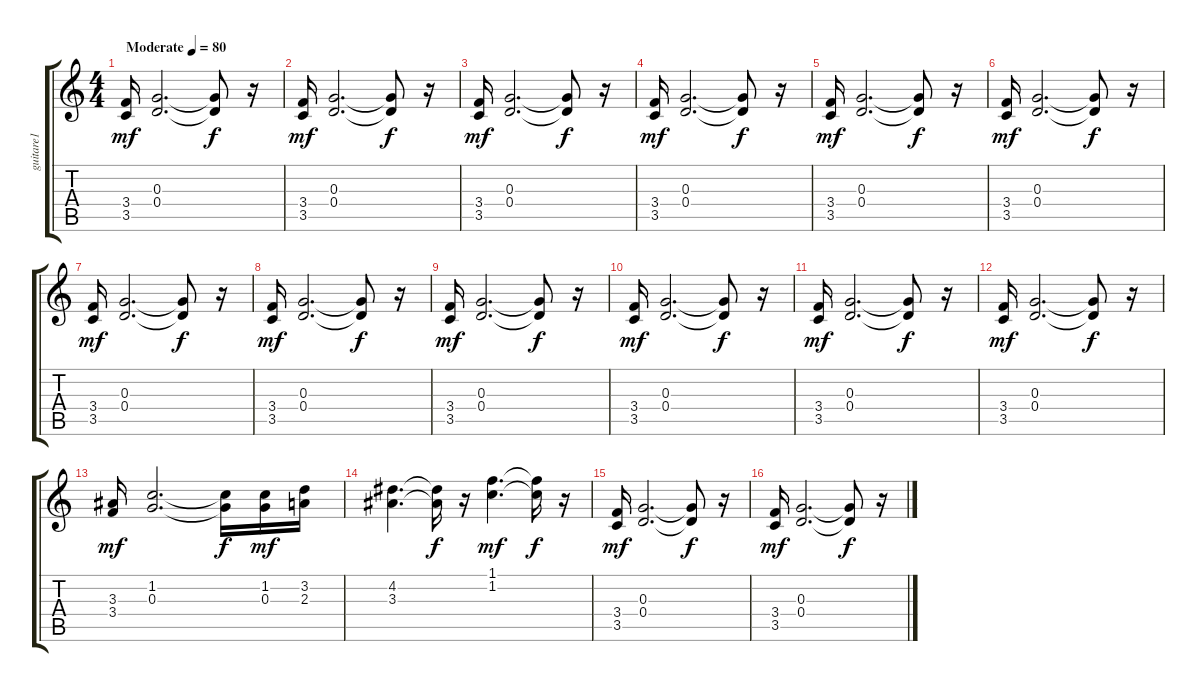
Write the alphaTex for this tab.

\track ("guitare1" "guitare1") {instrument acousticguitarnylon}
\staff {score tabs}
\tuning (E4 B3 G3 D3 A2 E2) {hide}
\ts (4 4)
\tempo (80 "Moderate")
\clef g2
\ks c
(3.4 3.5).16{dy mf instrument acousticguitarnylon} (0.3 0.4).2{d} (0.3{t} 0.4{t}).8{dy f} r.16 |
(3.4 3.5).16{dy mf} (0.3 0.4).2{d} (0.3{t} 0.4{t}).8{dy f} r.16 |
(3.4 3.5).16{dy mf} (0.3 0.4).2{d} (0.3{t} 0.4{t}).8{dy f} r.16 |
(3.4 3.5).16{dy mf} (0.3 0.4).2{d} (0.3{t} 0.4{t}).8{dy f} r.16 |
(3.4 3.5).16{dy mf} (0.3 0.4).2{d} (0.3{t} 0.4{t}).8{dy f} r.16 |
(3.4 3.5).16{dy mf} (0.3 0.4).2{d} (0.3{t} 0.4{t}).8{dy f} r.16 |
(3.4 3.5).16{dy mf} (0.3 0.4).2{d} (0.3{t} 0.4{t}).8{dy f} r.16 |
(3.4 3.5).16{dy mf} (0.3 0.4).2{d} (0.3{t} 0.4{t}).8{dy f} r.16 |
(3.4 3.5).16{dy mf} (0.3 0.4).2{d} (0.3{t} 0.4{t}).8{dy f} r.16 |
(3.4 3.5).16{dy mf} (0.3 0.4).2{d} (0.3{t} 0.4{t}).8{dy f} r.16 |
(3.4 3.5).16{dy mf} (0.3 0.4).2{d} (0.3{t} 0.4{t}).8{dy f} r.16 |
(3.4 3.5).16{dy mf} (0.3 0.4).2{d} (0.3{t} 0.4{t}).8{dy f} r.16 |
(3.3 3.4).16{dy mf} (1.2 0.3).2{d} (1.2{t} 0.3{t}).16{dy f} (1.2 0.3).16{dy mf} (3.2 2.3).16 |
(4.2 3.3).4{d} (4.2{t} 3.3{t}).16{dy f} r.16 (1.1 1.2).4{d dy mf} (1.1{t} 1.2{t}).16{dy f} r.16 |
(3.4 3.5).16{dy mf} (0.3 0.4).2{d} (0.3{t} 0.4{t}).8{dy f} r.16 |
(3.4 3.5).16{dy mf} (0.3 0.4).2{d} (0.3{t} 0.4{t}).8{dy f} r.16
